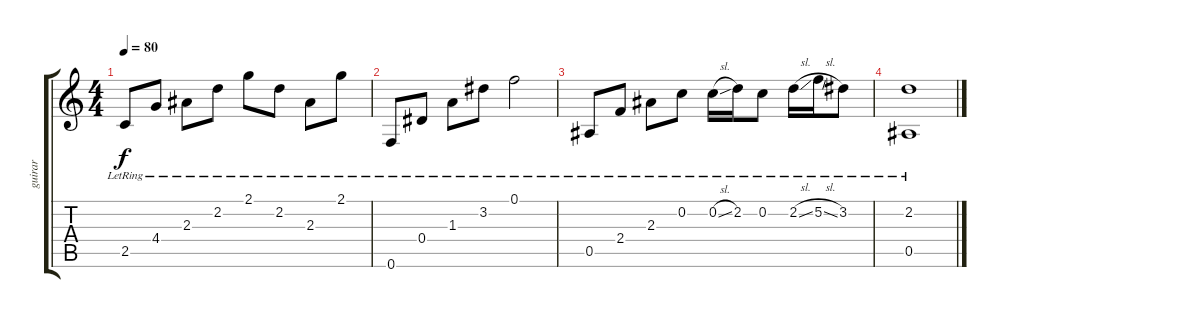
\track ("guirar" "guirar") {instrument acousticguitarsteel}
\staff {score tabs}
\tuning (F4 C4 Ab3 Eb3 Bb2 F2) {hide}
\ts (4 4)
\tempo 80
\clef g2
\ks c
2.5{lr}.8{dy f} 4.4{lr}.8 2.3{lr}.8 2.2{lr}.8 2.1{lr}.8 2.2{lr}.8 2.3{lr}.8 2.1{lr}.8 |
0.6{lr}.8 0.4{lr}.8 1.3{lr}.8 3.2{lr}.8 0.1{lr}.2 |
0.5{lr}.8 2.4{lr}.8 2.3{lr}.8 0.2{lr}.8 0.2{sl lr}.16 2.2{lr}.16 0.2{lr}.8 2.2{sl lr}.16 5.2{sl lr}.16 3.2{lr}.8 |
(2.2{lr} 0.5{lr}).1
